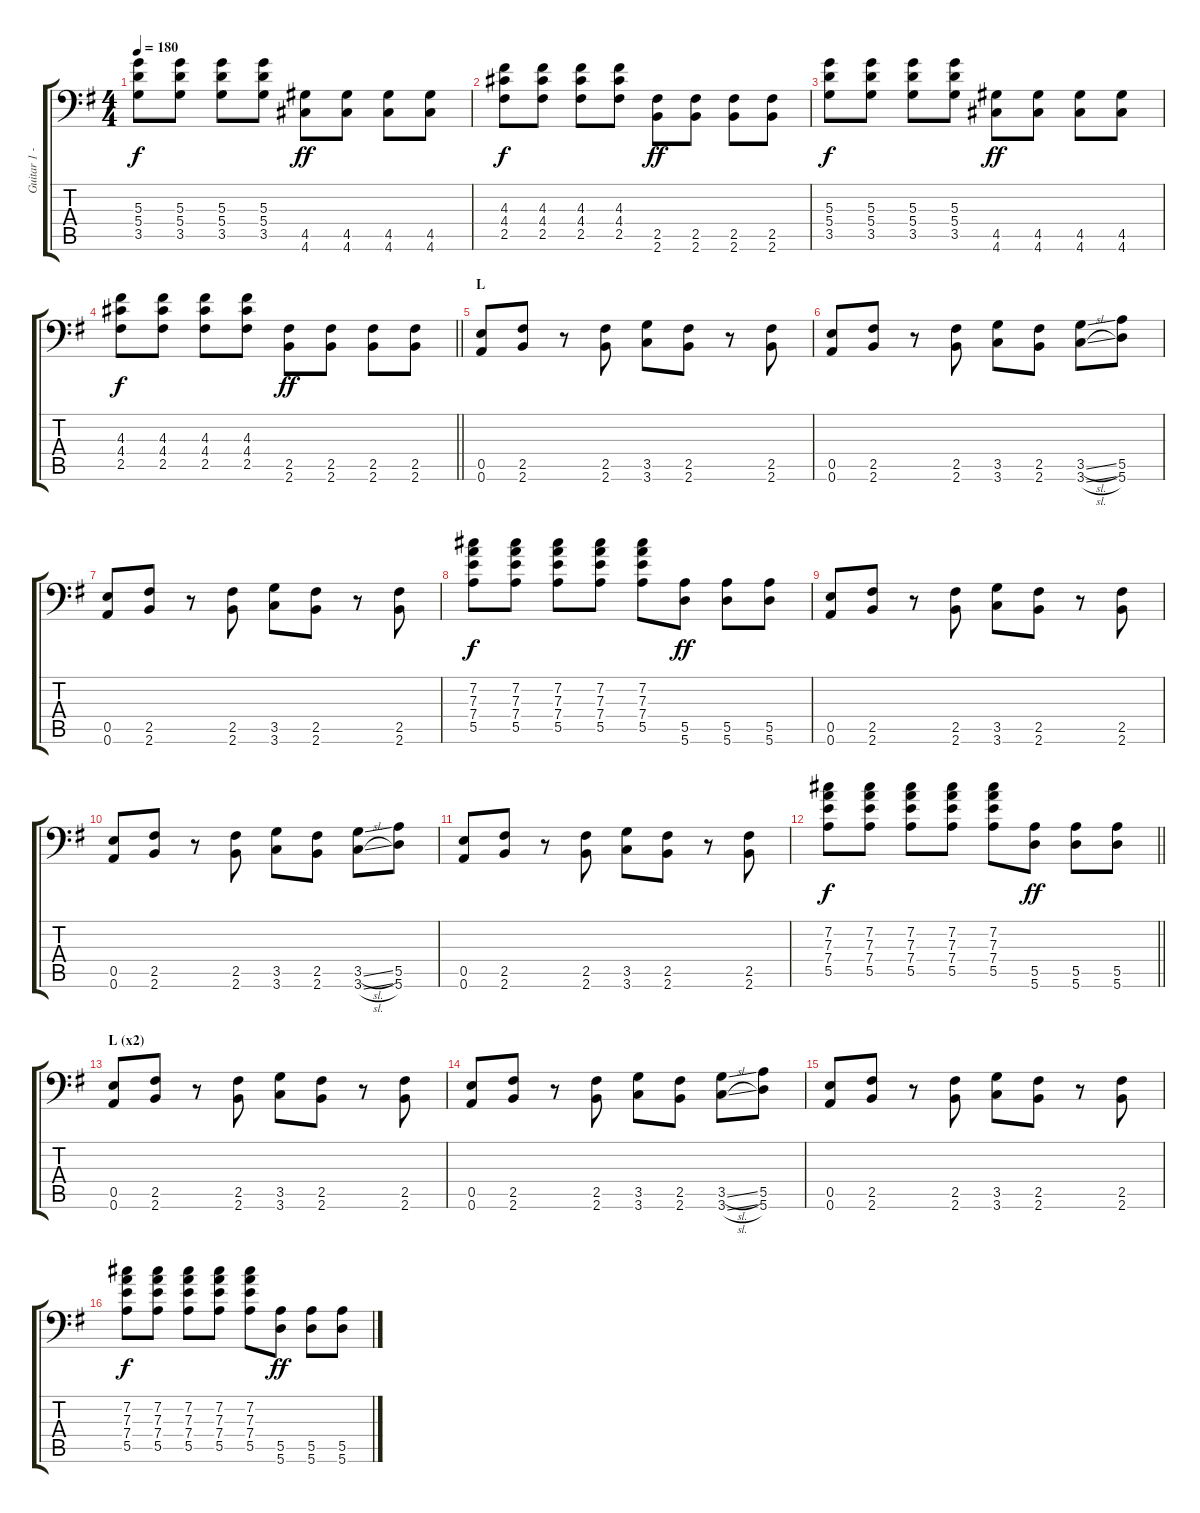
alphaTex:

\track ("Guitar 1 - Uruha" "Guitar 1 -") {instrument distortionguitar}
\staff {score tabs}
\tuning (B3 Gb3 D3 A2 E2 A1) {hide}
\ts (4 4)
\tempo 180
\clef f4
\ks g
(5.3 5.4 3.5).8{dy f} (5.3 5.4 3.5).8 (5.3 5.4 3.5).8 (5.3 5.4 3.5).8 (4.5 4.6).8{dy ff} (4.5 4.6).8 (4.5 4.6).8 (4.5 4.6).8 |
(4.3 4.4 2.5).8{dy f} (4.3 4.4 2.5).8 (4.3 4.4 2.5).8 (4.3 4.4 2.5).8 (2.5 2.6).8{dy ff} (2.5 2.6).8 (2.5 2.6).8 (2.5 2.6).8 |
(5.3 5.4 3.5).8{dy f} (5.3 5.4 3.5).8 (5.3 5.4 3.5).8 (5.3 5.4 3.5).8 (4.5 4.6).8{dy ff} (4.5 4.6).8 (4.5 4.6).8 (4.5 4.6).8 |
\barLineRight lightlight
(4.3 4.4 2.5).8{dy f} (4.3 4.4 2.5).8 (4.3 4.4 2.5).8 (4.3 4.4 2.5).8 (2.5 2.6).8{dy ff} (2.5 2.6).8 (2.5 2.6).8 (2.5 2.6).8 |
\section ("" "L")
(0.5 0.6).8 (2.5 2.6).8 r.8 (2.5 2.6).8 (3.5 3.6).8 (2.5 2.6).8 r.8 (2.5 2.6).8 |
(0.5 0.6).8 (2.5 2.6).8 r.8 (2.5 2.6).8 (3.5 3.6).8 (2.5 2.6).8 (3.5{sl} 3.6{sl}).8 (5.5 5.6).8 |
(0.5 0.6).8 (2.5 2.6).8 r.8 (2.5 2.6).8 (3.5 3.6).8 (2.5 2.6).8 r.8 (2.5 2.6).8 |
(7.2 7.3 7.4 5.5).8{dy f} (7.2 7.3 7.4 5.5).8 (7.2 7.3 7.4 5.5).8 (7.2 7.3 7.4 5.5).8 (7.2 7.3 7.4 5.5).8 (5.5 5.6).8{dy ff} (5.5 5.6).8 (5.5 5.6).8 |
(0.5 0.6).8 (2.5 2.6).8 r.8 (2.5 2.6).8 (3.5 3.6).8 (2.5 2.6).8 r.8 (2.5 2.6).8 |
(0.5 0.6).8 (2.5 2.6).8 r.8 (2.5 2.6).8 (3.5 3.6).8 (2.5 2.6).8 (3.5{sl} 3.6{sl}).8 (5.5 5.6).8 |
(0.5 0.6).8 (2.5 2.6).8 r.8 (2.5 2.6).8 (3.5 3.6).8 (2.5 2.6).8 r.8 (2.5 2.6).8 |
\barLineRight lightlight
(7.2 7.3 7.4 5.5).8{dy f} (7.2 7.3 7.4 5.5).8 (7.2 7.3 7.4 5.5).8 (7.2 7.3 7.4 5.5).8 (7.2 7.3 7.4 5.5).8 (5.5 5.6).8{dy ff} (5.5 5.6).8 (5.5 5.6).8 |
\section ("" "L (x2)")
(0.5 0.6).8 (2.5 2.6).8 r.8 (2.5 2.6).8 (3.5 3.6).8 (2.5 2.6).8 r.8 (2.5 2.6).8 |
(0.5 0.6).8 (2.5 2.6).8 r.8 (2.5 2.6).8 (3.5 3.6).8 (2.5 2.6).8 (3.5{sl} 3.6{sl}).8 (5.5 5.6).8 |
(0.5 0.6).8 (2.5 2.6).8 r.8 (2.5 2.6).8 (3.5 3.6).8 (2.5 2.6).8 r.8 (2.5 2.6).8 |
(7.2 7.3 7.4 5.5).8{dy f} (7.2 7.3 7.4 5.5).8 (7.2 7.3 7.4 5.5).8 (7.2 7.3 7.4 5.5).8 (7.2 7.3 7.4 5.5).8 (5.5 5.6).8{dy ff} (5.5 5.6).8 (5.5 5.6).8
